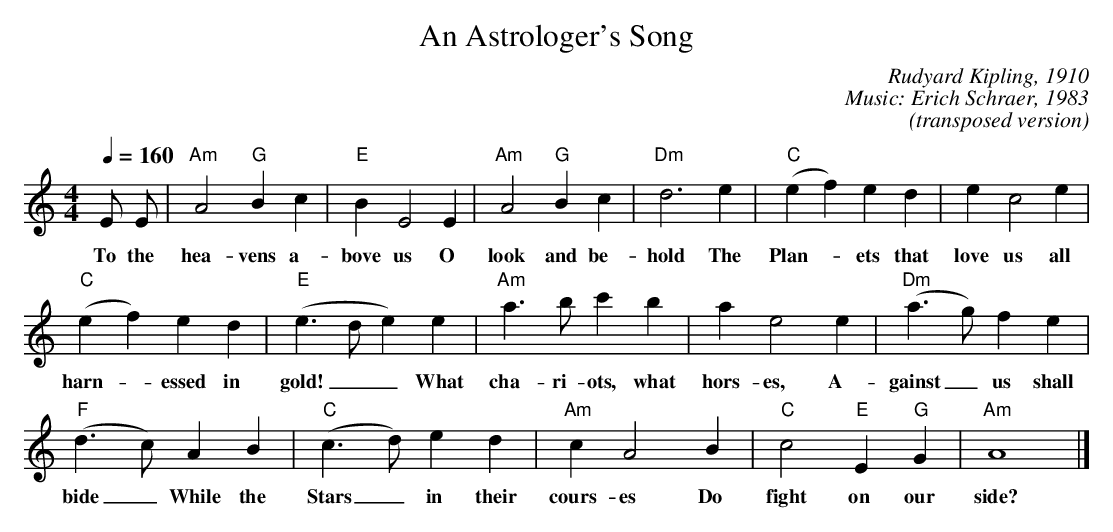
X:1
T:An Astrologer's Song
L:1/4
C:Rudyard Kipling, 1910
C:Music: Erich Schraer, 1983
C:(transposed version)
M:4/4
Q:1/4=160
K:AMin
E/2 E/2|"Am"A2 "G"B c|"E"B E2 E|"Am"A2 "G"Bc|"Dm"d3 e|"C"(e f) e d|e c2 e|
w:To the hea-vens a-bove us O look and be-hold The Plan-_ets that love us all
"C"(e f) e d|"E"(e> d e) e|"Am"a> b c' b|a e2 e|"Dm"(a> g) f e|
w:harn-_essed in gold!__ What cha-ri-ots, what hors-es, A-gainst_ us shall
"F"(d> c) A B|"C"(c> d) e d|"Am"c A2 B|"C"c2 "E"E "G"G|"Am"A4|]
w:bide_ While the Stars_ in their cours-es Do fight on our side?
